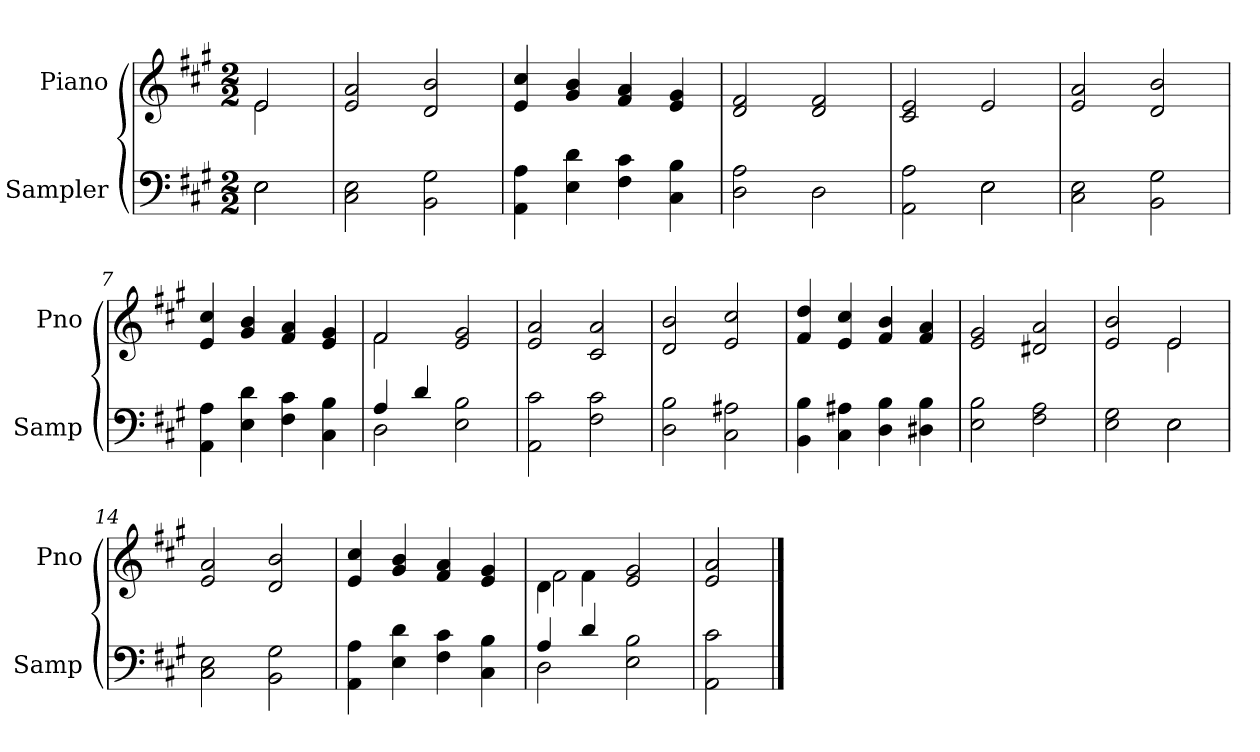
**kern	**kern
*part2	*part1
*staff2	*staff1
*I"Sampler	*I"Piano
*I'Samp	*I'Pno
*clefF4	*clefG2
*k[f#c#g#]	*k[f#c#g#]
*A:	*A:
*M2/2	*M2/2
=1	=1
*^	*^
2E\	2E	2e/	2e
*v	*v	*	*
*	*v	*v
=2	=2
2C# 2E	2e 2a
2BB 2G#	2d 2b
=3	=3
4AA 4A	4e 4cc#
4E 4d	4g# 4b
4F# 4c#	4f# 4a
4C# 4B	4e 4g#
=4	=4
2D 2A	2d 2f#
2D	2d 2f#
=5	=5
*^	*
2AA 2A	2ryy	2c# 2e
2E\	2E	2e
*v	*v	*
=6	=6
2C# 2E	2e 2a
2BB 2G#	2d 2b
=7	=7
4AA 4A	4e 4cc#
4E 4d	4g# 4b
4F# 4c#	4f# 4a
4C# 4B	4e 4g#
=8	=8
*^	*^
4A/	2D	2f#/	2f#
4d/	.	.	.
2E 2B	2ryy	2e 2g#	2ryy
*v	*v	*	*
*	*v	*v
=9	=9
2AA 2c#	2e 2a
2F# 2c#	2c# 2a
=10	=10
2D 2B	2d 2b
2C# 2A#X	2e 2cc#
=11	=11
4BB 4B	4f# 4dd
4C# 4A#X	4e 4cc#
4D 4B	4f# 4b
4D#X 4B	4f# 4a
=12	=12
2E 2B	2e 2g#
2F# 2A	2d#X 2a
=13	=13
*^	*^
2E 2G#	2ryy	2e 2b	2ryy
2E\	2E	2e/	2e
*v	*v	*	*
*	*v	*v
=14	=14
2C# 2E	2e 2a
2BB 2G#	2d 2b
=15	=15
4AA 4A	4e 4cc#
4E 4d	4g# 4b
4F# 4c#	4f# 4a
4C# 4B	4e 4g#
=16	=16
*^	*^
4A/	2D	4d\	2f#
4d/	.	4f#\	.
2E 2B	2ryy	2e 2g#	2ryy
*v	*v	*	*
*	*v	*v
=17	=17
2AA 2c#	2e 2a
==	==
*-	*-
